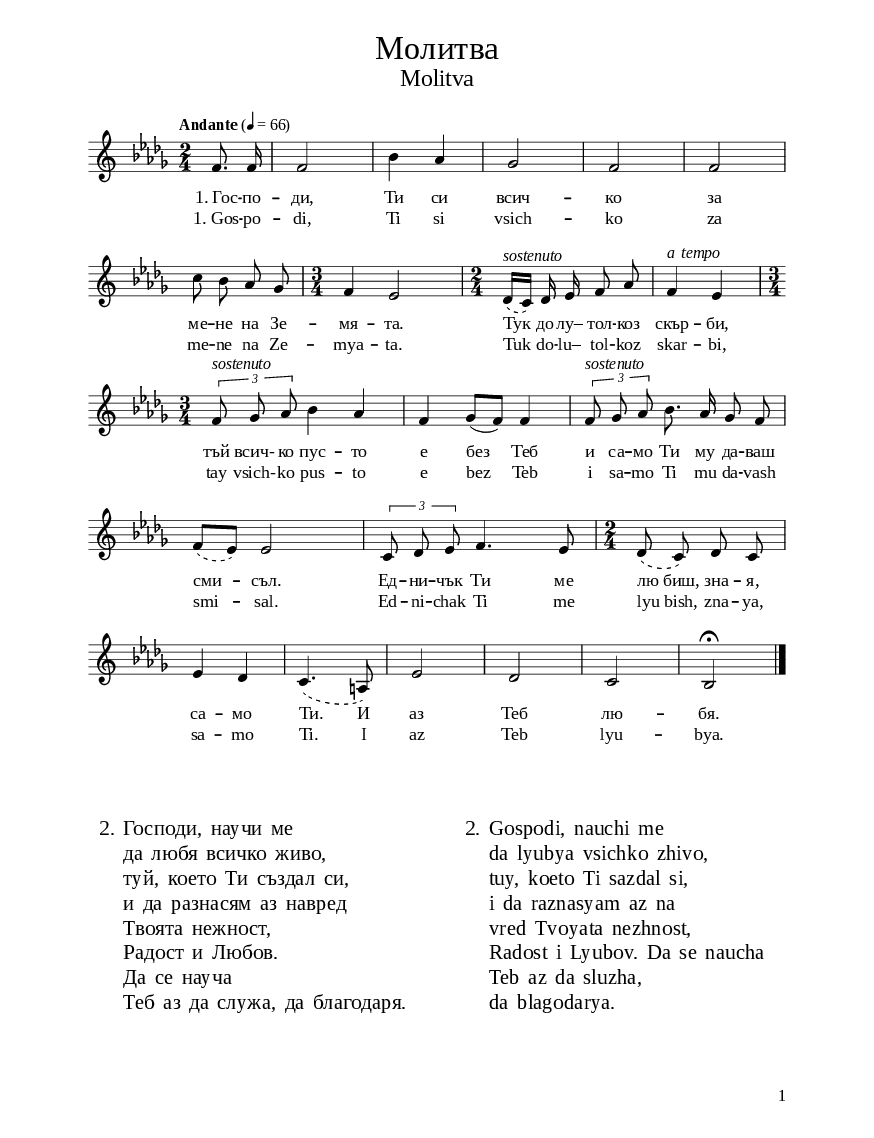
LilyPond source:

\version "2.24.1"

% include paper part and global functions
\include "include/globals.ily"

\bookpart {
  \label #'ref179
  \tocItem \markup "Молитва (Господи, Ти Си) – Molitva (Господи, Ти, Си) "
  \include "include/bookpart-paper.ily"
  \score {
    \include "include/score-layout.ily"

    \new Voice \absolute {
      \clef treble
      \key bes \minor
      \time 2/4
      \tempoFunc "Andante" 4 "66"
      \autoBeamOff
      \partial 4
      f'8.  f'16 | % 2
      f'2 | % 3
      bes'4  as'4 | % 4
      ges'2 | % 5
      f'2 | % 6
      f'2 \break | % 7
      c''8  bes'8  as'8  ges'8 | % 8
      \time 3/4  | % 8
      f'4  es'2 | % 9
      \time 2/4  | % 9

      \slurDashed  des'16^\markup { \italic {sostenuto} }  [(  
      c'16 )] \slurSolid 
      des'16  es'16
      f'8  as'8 |
      f'4 ^\markup{ \italic {a tempo} }  es'4 \break | % 11
      \time 3/4  | % 11
      \times 2/3  {
        f'8 ^\markup{ \italic {sostenuto} }  ges'8
        as'8
      }
      bes'4  as'4 | % 12
      f'4  ges'8 ( [  f'8 ) ]  f'4 | % 13
      \times 2/3  {
        f'8 ^\markup{ \italic {sostenuto} }  ges'8
        as'8
      }
      bes'8.  as'16  ges'8  f'8 \break | % 14
      \slurDashed  f'8 ( [ \slurSolid  es'8 ) ]  es'2
      | % 15

      \times 2/3  {
        c'8  des'8  es'8
      }
      f'4.  es'8 | % 16
      \time 2/4  | % 16
      \slurDashed  des'8 (  \slurSolid  c'8 )
      des'8  c'8 \break | % 17
      es'4  des'4 | % 18
      \slurDashed  c'4. ( \slurSolid  a8 ) | % 19
      es'2 |
      des'2 | % 21
      c'2 | % 22
      bes2 ^\fermata \bar "|."
    }

    \addlyrics {
      "1. Гос" -- по -- ди, Ти си всич -- ко
      за ме -- не на Зе -- мя -- та. Тук
      до -- лу– тол -- коз скър --
      би, тъй "всич-" -- ко пус -- то е
      без  Теб и са -- мо Ти му да
      -- ваш сми -- съл. Ед -- ни -- чък
      Ти ме лю_биш, зна -- я, са -- мо
      "Ти.        И" аз Теб лю -- бя.}
      \addlyrics {
        "1. Gos" -- po -- di, Ti si vsich -- ko
        za me -- ne na Ze -- mya -- ta. Tuk
        do -- lu– tol -- koz skar --
        bi, tay "vsich-" -- ko pus -- to e
        bez  Teb i sa -- mo Ti mu da
        -- vash smi -- sal. Ed -- ni -- chak
        Ti me lyu_bish, zna -- ya, sa -- mo
        "Ti.          I" az Teb lyu -- bya.}

        \header {
          title = \titleFunc "Молитва" "Molitva"
        }

        \midi{}

      } % score
      \markup \empty-two
      \markup \fontsize #bgCoupletFontSize {
        \hspace #1
        \override #`(baseline-skip . ,bgCoupletBaselineSkip)
        \column {
          \line {   2. Господи, научи ме}
          \line {   "   " да любя всичко живо,}
          \line {   "   " туй, което Ти създал си,}
          \line {   "   "  и да разнасям аз навред}
          \line {   "   "   Твоята нежност,}
          \line {   "   " Радост и Любов. }
         \line {   "   "  Да се науча}
          \line {   "   "  Теб  аз да служа, да  благодаря.}
          
        }

        \hspace #5
        \override #`(baseline-skip . ,bgCoupletBaselineSkip)
        \column {
          \line {   2. Gospodi, nauchi me}
          \line {   "   "da lyubya vsichko zhivo,}
          \line {   "   "tuy, koeto Ti sazdal si, }
          \line {   "   "i da raznasyam az na}
          \line {   "   " vred Tvoyata nezhnost,}
          \line {   "   "Radost i Lyubov. Da se naucha}
          \line {   "   " Teb  az da sluzha,}
          \line {   "   "da  blagodarya.}
        } %column
      } % markup

      \pageBreak
      % include foreign translation(s) of the song
      \version "2.24.0"

\markup \fill-line { \fontsize #deTitleFontSize "Gebet" }
\markup \null
\markup \null
\markup \fontsize #deCoupletFontSize {
  \hspace #16
  \override #`(baseline-skip . ,deCoupletBaselineSkip)

  \column {
    \line { 1. Herr, du bist alles für mich,}

    \line { "   "hier unten – so viel Trauer,}

    \line { "   "alles ist so öde ohne Dich}

    \line { "   "und nur Du verleihst ihm Bedeutung.}

    \line { "   "Einzig Du liebst mich,}

    \line { "   "ich weiß, nur Du.}

    \line { "   "Ich liebe dich. }

    \line { " " }

    \line { 2. Herr, lehre mich,}

    \line { "   "alles Lebendige zu lieben,}

    \line { "   "das, was du geschaffen hast,}

    \line { "   "und dass ich überall deine Zartheit,}

    \line { "   "Freude und Liebe verbreite.}

    \line { "   "Möge ich lernen, }

    \line { "   "Dir zu dienen,}

    \line { "   "zu danken. }

  }
}

    } % bookpart

    % Più mosso
    %
